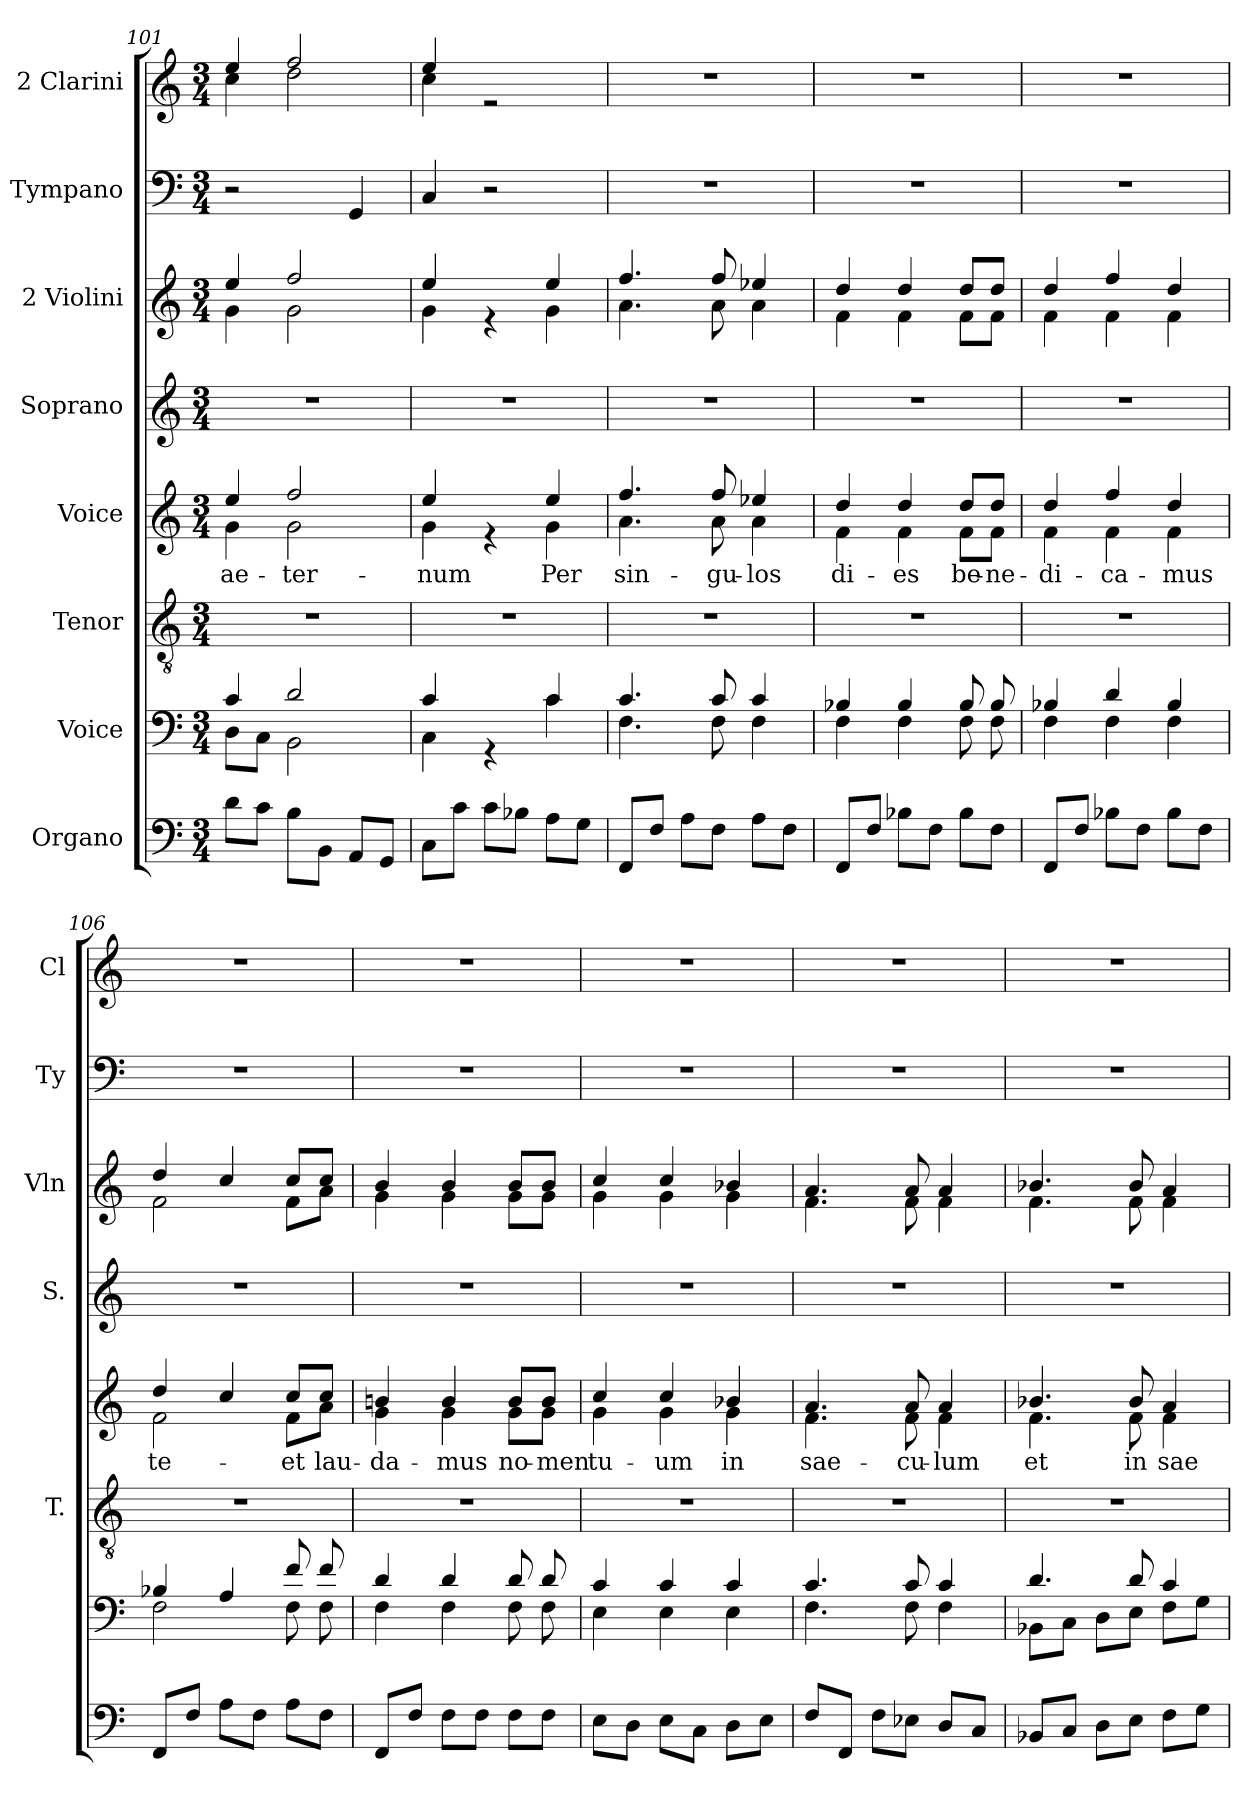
**kern	**kern	**kern	**kern	**text	**kern	**kern	**kern	**kern
*part8	*part7	*part6	*part5	*part5	*part4	*part3	*part2	*part1
*staff8	*staff7	*staff6	*staff5	*staff5	*staff4	*staff3	*staff2	*staff1
*I"Organo	*I"Voice	*I"Tenor	*I"Voice	*	*I"Soprano	*I"2 Violini	*I"Tympano	*I"2 Clarini
*	*	*I'T.	*	*	*I'S.	*I'Vln	*I'Ty	*I'Cl
*clefF4	*clefF4	*clefGv2	*clefG2	*	*clefG2	*clefG2	*clefF4	*clefG2
*k[]	*k[]	*k[]	*k[]	*	*k[]	*k[]	*k[]	*k[]
*M3/4	*M3/4	*M3/4	*M3/4	*	*M3/4	*M3/4	*M3/4	*M3/4
=101	=101	=101	=101	=101	=101	=101	=101	=101
*	*^	*	*^	*	*	*	*	*
!	!	!	!	!	!	!LO:LY:b	!	!	!	!
*	*	*	*	*	*	*	*	*^	*	*^
8d\L	4c/	8D\L	2.r	4ee/	4g\	ae-	2.r	4ee/	4g\	2r	4ee/	4cc\
8c\J	.	8C\J	.	.	.	.	.	.	.	.	.	.
!	!	!	!	!	!	!LO:LY:b	!	!	!	!	!	!
8B\L	2d/	2BB\	.	2ff/	2g\	-ter-	.	2ff/	2g\	.	2ff/	2dd\
8BB\J	.	.	.	.	.	.	.	.	.	.	.	.
8AA/L	.	.	.	.	.	.	.	.	.	4GG/	.	.
8GG/J	.	.	.	.	.	.	.	.	.	.	.	.
=102	=102	=102	=102	=102	=102	=102	=102	=102	=102	=102	=102	=102
!	!	!	!	!	!	!LO:LY:b	!	!	!	!	!	!
8C\L	4c/	4C\	2.r	4ee/	4g\	-num	2.r	4ee/	4g\	4C/	4ee/	4cc\
8c\J	.	.	.	.	.	.	.	.	.	.	.	.
8c\L	4rGG	4ryy	.	4re	4ryy	.	.	4re	4ryy	2r	2re	2ryy
8B-X\J	.	.	.	.	.	.	.	.	.	.	.	.
!	!	!	!	!	!	!LO:LY:b	!	!	!	!	!	!
8A\L	4c/	4c\	.	4ee/	4g\	Per	.	4ee/	4g\	.	.	.
8G\J	.	.	.	.	.	.	.	.	.	.	.	.
*	*	*	*	*	*	*	*	*	*	*	*v	*v
=103	=103	=103	=103	=103	=103	=103	=103	=103	=103	=103	=103
!	!	!	!	!	!	!LO:LY:b	!	!	!	!	!
8FF/L	4.c/	4.F\	2.r	4.ff/	4.a\	sin-	2.r	4.ff/	4.a\	2.r	2.r
8F/J	.	.	.	.	.	.	.	.	.	.	.
8A\L	.	.	.	.	.	.	.	.	.	.	.
!	!	!	!	!	!	!LO:LY:b	!	!	!	!	!
8F\J	8c/	8F\	.	8ff/	8a\	-gu-	.	8ff/	8a\	.	.
!	!	!	!	!	!	!LO:LY:b	!	!	!	!	!
8A\L	4c/	4F\	.	4ee-X/	4a\	-los	.	4ee-X/	4a\	.	.
8F\J	.	.	.	.	.	.	.	.	.	.	.
!!LO:LB:g=z
=104	=104	=104	=104	=104	=104	=104	=104	=104	=104	=104	=104
!	!	!	!	!	!	!LO:LY:b	!	!	!	!	!
8FF/L	4B-X/	4F\	2.r	4dd/	4f\	di-	2.r	4dd/	4f\	2.r	2.r
8F/J	.	.	.	.	.	.	.	.	.	.	.
!	!	!	!	!	!	!LO:LY:b	!	!	!	!	!
8B-X\L	4B-/	4F\	.	4dd/	4f\	-es	.	4dd/	4f\	.	.
8F\J	.	.	.	.	.	.	.	.	.	.	.
!	!	!	!	!	!	!LO:LY:b	!	!	!	!	!
8B-\L	8B-/	8F\	.	8dd/L	8f\L	be-	.	8dd/L	8f\L	.	.
!	!	!	!	!	!	!LO:LY:b	!	!	!	!	!
8F\J	8B-/	8F\	.	8dd/J	8f\J	-ne-	.	8dd/J	8f\J	.	.
=105	=105	=105	=105	=105	=105	=105	=105	=105	=105	=105	=105
!	!	!	!	!	!	!LO:LY:b	!	!	!	!	!
8FF/L	4B-X/	4F\	2.r	4dd/	4f\	-di-	2.r	4dd/	4f\	2.r	2.r
8F/J	.	.	.	.	.	.	.	.	.	.	.
!	!	!	!	!	!	!LO:LY:b	!	!	!	!	!
8B-X\L	4d/	4F\	.	4ff/	4f\	-ca-	.	4ff/	4f\	.	.
8F\J	.	.	.	.	.	.	.	.	.	.	.
!	!	!	!	!	!	!LO:LY:b	!	!	!	!	!
8B-\L	4B-/	4F\	.	4dd/	4f\	-mus	.	4dd/	4f\	.	.
8F\J	.	.	.	.	.	.	.	.	.	.	.
=106	=106	=106	=106	=106	=106	=106	=106	=106	=106	=106	=106
!	!	!	!	!	!	!LO:LY:b	!	!	!	!	!
8FF/L	4B-X/	2F\	2.r	4dd/	2f\	te-	2.r	4dd/	2f\	2.r	2.r
8F/J	.	.	.	.	.	.	.	.	.	.	.
8A\L	4A/	.	.	4cc/	.	.	.	4cc/	.	.	.
8F\J	.	.	.	.	.	.	.	.	.	.	.
!	!	!	!	!	!	!LO:LY:b	!	!	!	!	!
8A\L	8f/	8F\	.	8cc/L	8f\L	et	.	8cc/L	8f\L	.	.
!	!	!	!	!	!	!LO:LY:b	!	!	!	!	!
8F\J	8f/	8F\	.	8cc/J	8a\J	lau-	.	8cc/J	8a\J	.	.
=107	=107	=107	=107	=107	=107	=107	=107	=107	=107	=107	=107
!	!	!	!	!	!	!LO:LY:b	!	!	!	!	!
8FF/L	4d/	4F\	2.r	4bn/	4g\	-da-	2.r	4b/	4g\	2.r	2.r
8F/J	.	.	.	.	.	.	.	.	.	.	.
!	!	!	!	!	!	!LO:LY:b	!	!	!	!	!
8F\L	4d/	4F\	.	4b/	4g\	-mus	.	4b/	4g\	.	.
8F\J	.	.	.	.	.	.	.	.	.	.	.
!	!	!	!	!	!	!LO:LY:b	!	!	!	!	!
8F\L	8d/	8F\	.	8b/L	8g\L	no-	.	8b/L	8g\L	.	.
!	!	!	!	!	!	!LO:LY:b	!	!	!	!	!
8F\J	8d/	8F\	.	8b/J	8g\J	-men	.	8b/J	8g\J	.	.
=108	=108	=108	=108	=108	=108	=108	=108	=108	=108	=108	=108
!	!	!	!	!	!	!LO:LY:b	!	!	!	!	!
8E\L	4c/	4E\	2.r	4cc/	4g\	tu-	2.r	4cc/	4g\	2.r	2.r
8D\J	.	.	.	.	.	.	.	.	.	.	.
!	!	!	!	!	!	!LO:LY:b	!	!	!	!	!
8E\L	4c/	4E\	.	4cc/	4g\	-um	.	4cc/	4g\	.	.
8C\J	.	.	.	.	.	.	.	.	.	.	.
!	!	!	!	!	!	!LO:LY:b	!	!	!	!	!
8D\L	4c/	4E\	.	4b-X/	4g\	in	.	4b-X/	4g\	.	.
8E\J	.	.	.	.	.	.	.	.	.	.	.
!!LO:PB:g=z
=109	=109	=109	=109	=109	=109	=109	=109	=109	=109	=109	=109
!	!	!	!	!	!	!LO:LY:b	!	!	!	!	!
8F/L	4.c/	4.F\	2.r	4.a/	4.f\	sae-	2.r	4.a/	4.f\	2.r	2.r
8FF/J	.	.	.	.	.	.	.	.	.	.	.
8F\L	.	.	.	.	.	.	.	.	.	.	.
!	!	!	!	!	!	!LO:LY:b	!	!	!	!	!
8E-X\J	8c/	8F\	.	8a/	8f\	-cu-	.	8a/	8f\	.	.
!	!	!	!	!	!	!LO:LY:b	!	!	!	!	!
8D/L	4c/	4F\	.	4a/	4f\	-lum	.	4a/	4f\	.	.
8C/J	.	.	.	.	.	.	.	.	.	.	.
=110	=110	=110	=110	=110	=110	=110	=110	=110	=110	=110	=110
!	!	!	!	!	!	!LO:LY:b	!	!	!	!	!
8BB-X/L	4.d/	8BB-X\L	2.r	4.b-X/	4.f\	et	2.r	4.b-X/	4.f\	2.r	2.r
8C/J	.	8C\J	.	.	.	.	.	.	.	.	.
8D\L	.	8D\L	.	.	.	.	.	.	.	.	.
!	!	!	!	!	!	!LO:LY:b	!	!	!	!	!
8E\J	8d/	8E\J	.	8b-/	8f\	in	.	8b-/	8f\	.	.
!	!	!	!	!	!	!LO:LY:b	!	!	!	!	!
8F\L	4c/	8F\L	.	4a/	4f\	sae-	.	4a/	4f\	.	.
8G\J	.	8G\J	.	.	.	.	.	.	.	.	.
*	*v	*v	*	*v	*v	*	*	*v	*v	*	*
=	=	=	=	=	=	=	=	=
*-	*-	*-	*-	*-	*-	*-	*-	*-
